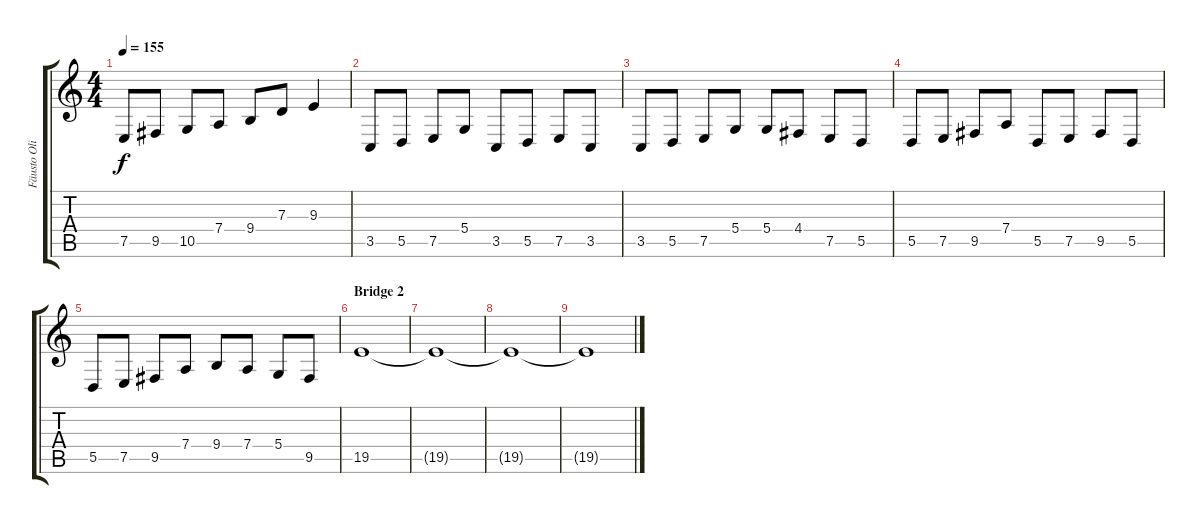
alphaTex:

\track ("Fäusto Oliveira (Voice)" "Fäusto Oli") {instrument pad1newage}
\staff {score tabs}
\tuning (E4 B3 G3 D3 A2 E2) {hide}
\ts (4 4)
\tempo 155
\clef g2
\ks c
7.5.8{dy f} 9.5.8 10.5.8 7.4.8 9.4.8 7.3.8 9.3.4 |
3.5.8 5.5.8 7.5.8 5.4.8 3.5.8 5.5.8 7.5.8 3.5.8 |
3.5.8 5.5.8 7.5.8 5.4.8 5.4.8 4.4.8 7.5.8 5.5.8 |
5.5.8 7.5.8 9.5.8 7.4.8 5.5.8 7.5.8 9.5.8 5.5.8 |
5.5.8 7.5.8 9.5.8 7.4.8 9.4.8 7.4.8 5.4.8 9.5.8 |
\section ("" "Bridge 2")
19.5.1 |
19.5{t}.1 |
19.5{t}.1 |
19.5{t}.1
